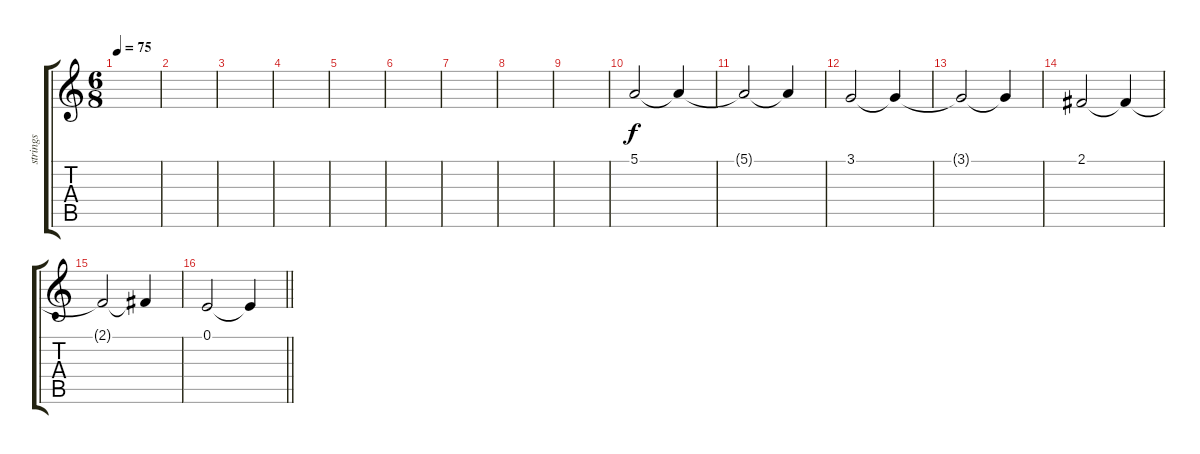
\track ("strings" "strings") {instrument stringensemble1}
\staff {score tabs}
\tuning (E4 B3 G3 D3 A2 E2) {hide}
\ts (6 8)
\tempo 75
\clef g2
\ks c
|
|
|
|
|
|
|
|
|
5.1.2 5.1{t}.4 |
5.1{t}.2 5.1{t}.4 |
3.1.2 3.1{t}.4 |
3.1{t}.2 3.1{t}.4 |
2.1.2 2.1{t}.4 |
2.1{t}.2 2.1{t}.4 |
\barLineRight lightlight
0.1.2 0.1{t}.4
